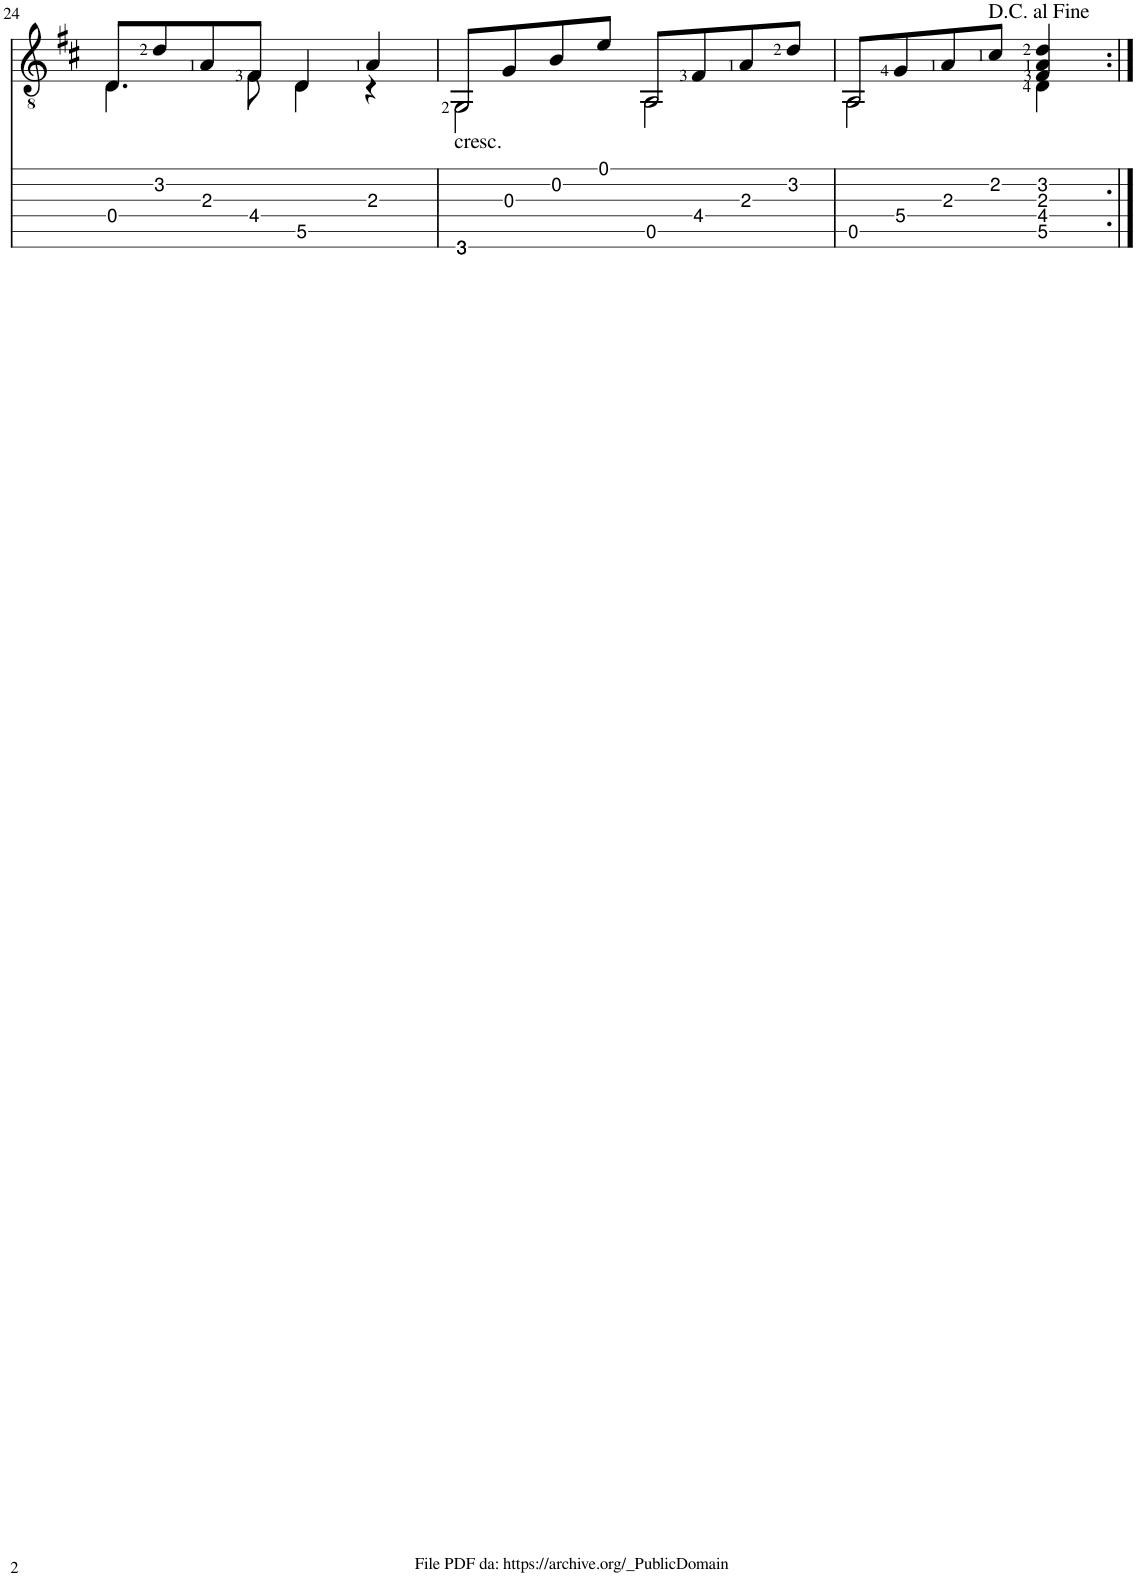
**kern	**kern
*part1	*part1
*staff2	*staff1
*I"Guitar	*
*I'Guit.	*
!!LO:PB:g=z
*	*clefGv2
*k[f#c#]	*k[f#c#]
*M4/4	*M4/4
*met(c)	*met(c)
=24	=24
*^	*^
8DL	4.D	8D/L	4.D\
8dJ	.	8d/	.
8AL	.	8A/	.
8F#J	8F#	8F#/J	8F#\
4D	4D	4D/	4D\
4A	4r	4A/	4r
=25	=25	=25	=25
!LO:TX:a:t=cresc.	!	!	!
!	!	!LO:N:head=open	!
8GGL	2GG	8GG/L	2GG\
8GJ	.	8G/	.
8BL	.	8B/	.
8eJ	.	8e/J	.
!	!	!LO:N:head=open	!
8AAL	2AA	8AA/L	2AA\
8F#J	.	8F#/	.
8AL	.	8A/	.
8dJ	.	8d/J	.
=26	=26	=26	=26
!	!	!LO:N:head=open	!
8AAL	2AA	8AA/L	2AA\
8GJ	.	8G/	.
8AL	.	8A/	.
8c#J	.	8c#/J	.
4F# 4A 4d	4D	4F#/ 4A/ 4d/	4D\
*v	*v	*	*
*	*v	*v
=:|!	=:|!
*-	*-
